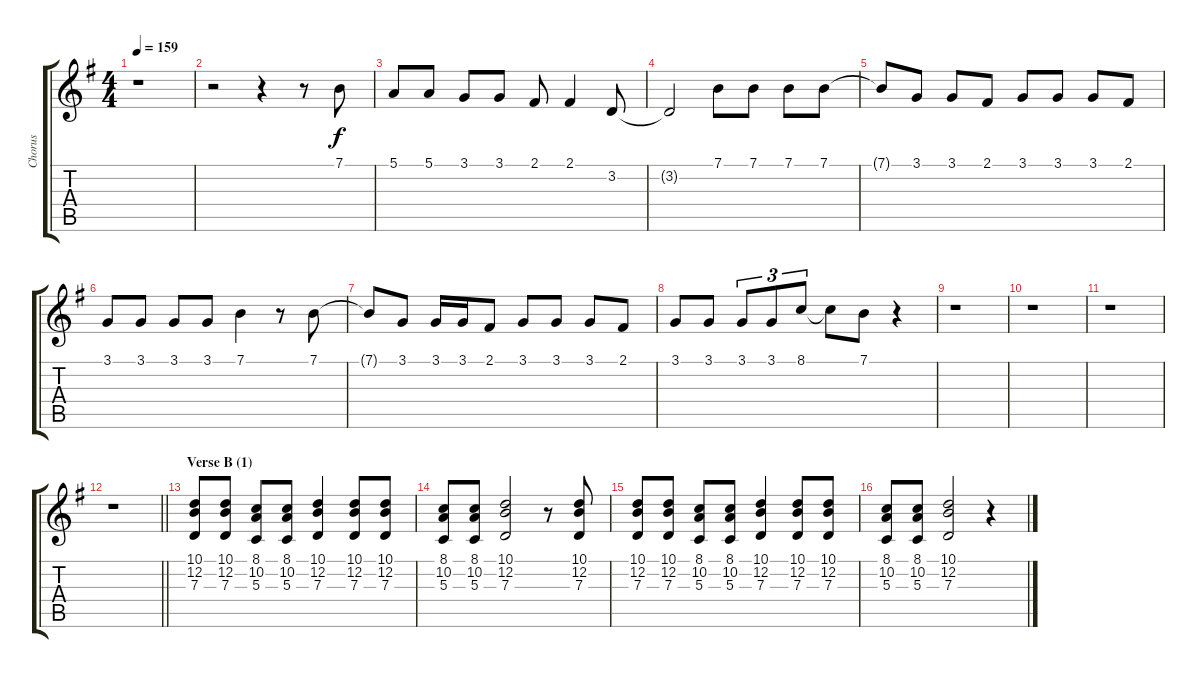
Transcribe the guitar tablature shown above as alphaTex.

\track ("Chorus" "Chorus") {instrument sopranosax}
\staff {score tabs}
\tuning (E4 B3 G3 D3 A2 E2) {hide}
\ts (4 4)
\tempo 159
\clef g2
\ks g
r.1{dy f} |
r.2 r.4 r.8 7.1.8 |
5.1.8 5.1.8 3.1.8 3.1.8 2.1.8 2.1.4 3.2.8 |
3.2{t}.2 7.1.8 7.1.8 7.1.8 7.1.8 |
7.1{t}.8 3.1.8 3.1.8 2.1.8 3.1.8 3.1.8 3.1.8 2.1.8 |
3.1.8 3.1.8 3.1.8 3.1.8 7.1.4 r.8 7.1.8 |
7.1{t}.8 3.1.8 3.1.16 3.1.16 2.1.8 3.1.8 3.1.8 3.1.8 2.1.8 |
3.1.8 3.1.8 3.1.8{tu (3 2)} 3.1.8{tu (3 2)} 8.1.8{tu (3 2)} 8.1{t}.8 7.1.8 r.4 |
r.1 |
r.1 |
r.1 |
\barLineRight lightlight
r.1 |
\section ("" "Verse B (1)")
(10.1 12.2 7.3).8 (10.1 12.2 7.3).8 (8.1 10.2 5.3).8 (8.1 10.2 5.3).8 (10.1 12.2 7.3).4 (10.1 12.2 7.3).8 (10.1 12.2 7.3).8 |
(8.1 10.2 5.3).8 (8.1 10.2 5.3).8 (10.1 12.2 7.3).2 r.8 (10.1 12.2 7.3).8 |
(10.1 12.2 7.3).8 (10.1 12.2 7.3).8 (8.1 10.2 5.3).8 (8.1 10.2 5.3).8 (10.1 12.2 7.3).4 (10.1 12.2 7.3).8 (10.1 12.2 7.3).8 |
(8.1 10.2 5.3).8 (8.1 10.2 5.3).8 (10.1 12.2 7.3).2 r.4
